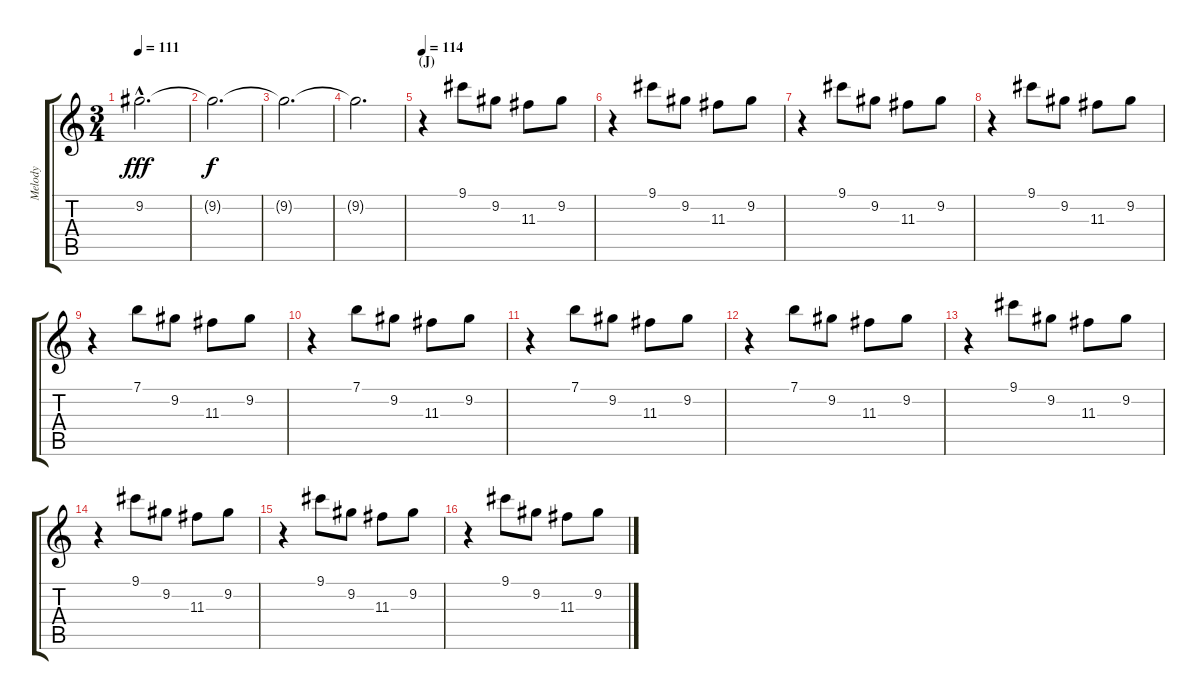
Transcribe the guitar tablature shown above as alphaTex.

\track ("Melody" "Melody") {instrument electricguitarjazz}
\staff {score tabs}
\tuning (E4 B3 G3 D3 A2 E2) {hide}
\ts (3 4)
\tempo 111
\clef g2
\ks c
9.2{hac}.2{d dy fff} |
9.2{t}.2{d dy f} |
9.2{t}.2{d} |
9.2{t}.2{d} |
\section ("" "(J)")
\tempo 114
r.4 9.1.8 9.2.8 11.3.8 9.2.8 |
r.4 9.1.8 9.2.8 11.3.8 9.2.8 |
r.4 9.1.8 9.2.8 11.3.8 9.2.8 |
r.4 9.1.8 9.2.8 11.3.8 9.2.8 |
r.4 7.1.8 9.2.8 11.3.8 9.2.8 |
r.4 7.1.8 9.2.8 11.3.8 9.2.8 |
r.4 7.1.8 9.2.8 11.3.8 9.2.8 |
r.4 7.1.8 9.2.8 11.3.8 9.2.8 |
r.4 9.1.8 9.2.8 11.3.8 9.2.8 |
r.4 9.1.8 9.2.8 11.3.8 9.2.8 |
r.4 9.1.8 9.2.8 11.3.8 9.2.8 |
r.4 9.1.8 9.2.8 11.3.8 9.2.8
